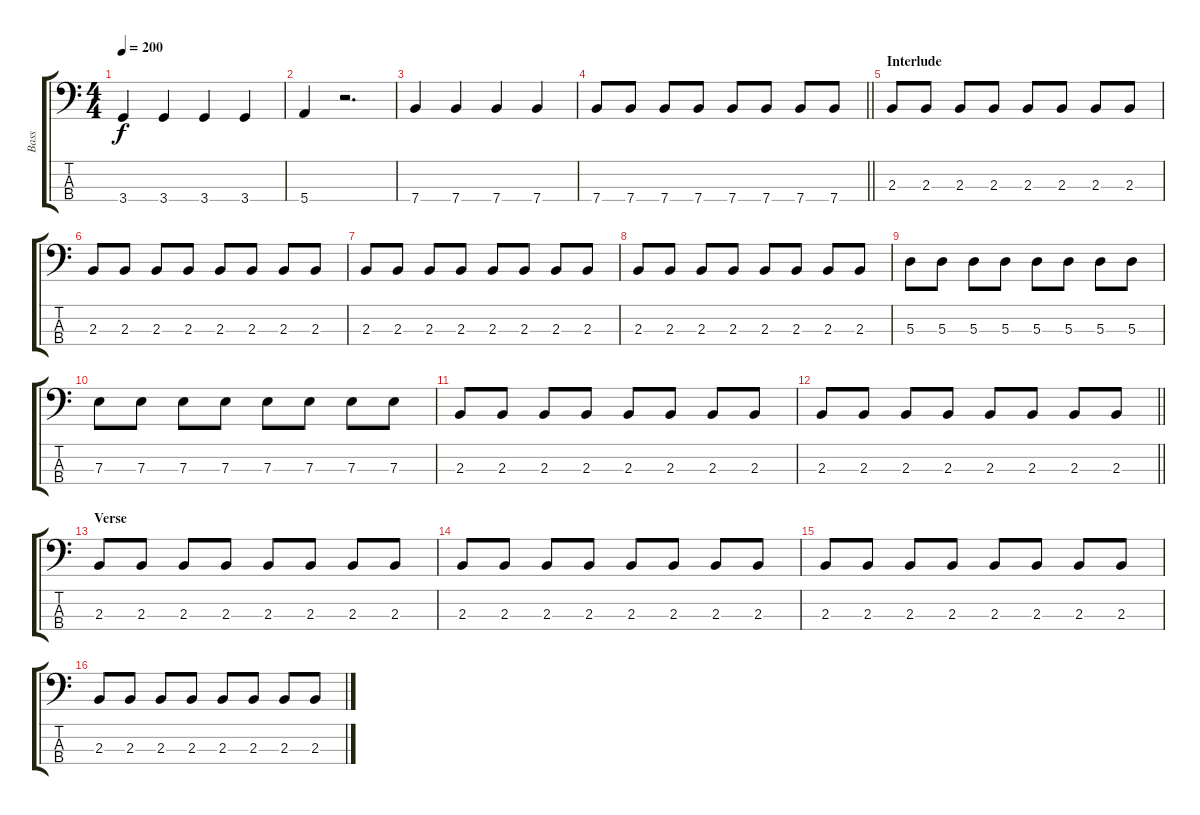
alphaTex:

\track ("Bass" "Bass") {instrument electricbassfinger}
\staff {score tabs}
\tuning (G2 D2 A1 E1) {hide}
\ts (4 4)
\tempo 200
\clef f4
\ks c
3.4.4{dy f} 3.4.4 3.4.4 3.4.4 |
5.4.4 r.2{d} |
7.4.4 7.4.4 7.4.4 7.4.4 |
\barLineRight lightlight
7.4.8 7.4.8 7.4.8 7.4.8 7.4.8 7.4.8 7.4.8 7.4.8 |
\section ("" "Interlude")
2.3.8 2.3.8 2.3.8 2.3.8 2.3.8 2.3.8 2.3.8 2.3.8 |
2.3.8 2.3.8 2.3.8 2.3.8 2.3.8 2.3.8 2.3.8 2.3.8 |
2.3.8 2.3.8 2.3.8 2.3.8 2.3.8 2.3.8 2.3.8 2.3.8 |
2.3.8 2.3.8 2.3.8 2.3.8 2.3.8 2.3.8 2.3.8 2.3.8 |
5.3.8 5.3.8 5.3.8 5.3.8 5.3.8 5.3.8 5.3.8 5.3.8 |
7.3.8 7.3.8 7.3.8 7.3.8 7.3.8 7.3.8 7.3.8 7.3.8 |
2.3.8 2.3.8 2.3.8 2.3.8 2.3.8 2.3.8 2.3.8 2.3.8 |
\barLineRight lightlight
2.3.8 2.3.8 2.3.8 2.3.8 2.3.8 2.3.8 2.3.8 2.3.8 |
\section ("" "Verse")
2.3.8 2.3.8 2.3.8 2.3.8 2.3.8 2.3.8 2.3.8 2.3.8 |
2.3.8 2.3.8 2.3.8 2.3.8 2.3.8 2.3.8 2.3.8 2.3.8 |
2.3.8 2.3.8 2.3.8 2.3.8 2.3.8 2.3.8 2.3.8 2.3.8 |
2.3.8 2.3.8 2.3.8 2.3.8 2.3.8 2.3.8 2.3.8 2.3.8
